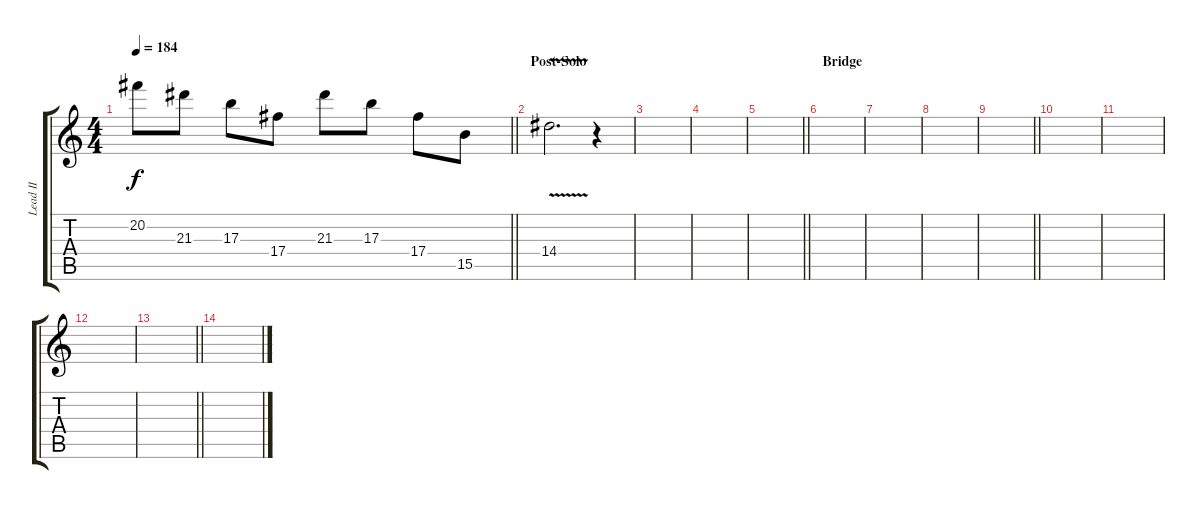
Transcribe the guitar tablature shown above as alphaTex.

\track ("Lead II" "Lead II") {instrument distortionguitar}
\staff {score tabs}
\tuning (Eb4 Bb3 Gb3 Db3 Ab2 Eb2) {hide}
\ts (4 4)
\tempo 184
\clef g2
\barLineRight lightlight
\ks c
20.2.8{dy f} 21.3.8 17.3.8 17.4.8 21.3.8 17.3.8 17.4.8 15.5.8 |
\section ("" "Post-Solo")
14.4{v}.2{d} r.4 |
|
|
\barLineRight lightlight
|
\section ("" "Bridge")
|
|
|
\barLineRight lightlight
|
\section ("" "")
|
|
|
\barLineRight lightlight
|
\section ("" "")
